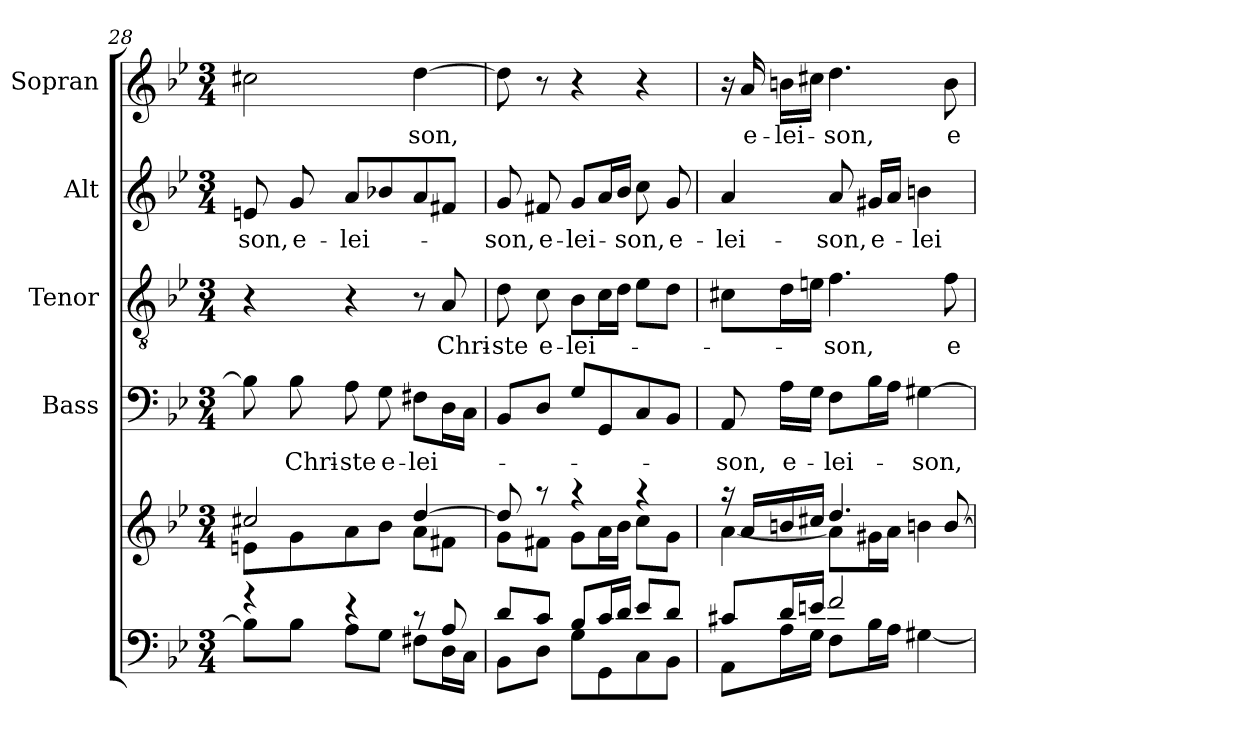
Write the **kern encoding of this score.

**kern	**kern	**kern	**text	**kern	**text	**kern	**text	**kern	**text
*part5	*part5	*part4	*part4	*part3	*part3	*part2	*part2	*part1	*part1
*staff6	*staff5	*staff4	*staff4	*staff3	*staff3	*staff2	*staff2	*staff1	*staff1
*	*	*I"Bass	*	*I"Tenor	*	*I"Alt	*	*I"Sopran	*
*	*	*I'B.	*	*I'T.	*	*I'A.	*	*I'S.	*
*clefF4	*clefG2	*clefF4	*	*clefGv2	*	*clefG2	*	*clefG2	*
*k[b-e-]	*k[b-e-]	*k[b-e-]	*	*k[b-e-]	*	*k[b-e-]	*	*k[b-e-]	*
*B-:	*B-:	*B-:	*	*B-:	*	*B-:	*	*B-:	*
*M3/4	*M3/4	*M3/4	*	*M3/4	*	*M3/4	*	*M3/4	*
=28	=28	=28	=28	=28	=28	=28	=28	=28	=28
*^	*^	*	*	*	*	*	*	*	*
!	!	!	!	!	!	!	!	!	!LO:LY:b	!	!
4rf	8B-\L]	2cc#X/	8en\L	8B-\]	.	4r	.	8en/	-son,	2cc#X\	.
!	!	!	!	!	!LO:LY:b	!	!	!	!LO:LY:b	!	!
.	8B-\J	.	8g\	8B-\	Chri-	.	.	8g/	e-	.	.
!	!	!	!	!	!LO:LY:b	!	!	!	!LO:LY:b	!	!
4re	8A\L	.	8a\	8A\	-ste	4r	.	8a/L	-lei-	.	.
!	!	!	!	!	!LO:LY:b	!	!	!	!	!	!
.	8G\J	.	8b-\J	8G\	e-	.	.	8b-X/	.	.	.
!	!	!	!	!	!LO:LY:b	!	!	!	!	!	!LO:LY:b
8rc	8F#X\L	[>4dd/	8a\L	8F#X\L	-lei-	8r	.	8a/	.	[4dd\	-son,
!	!	!	!	!	!	!	!LO:LY:b	!	!	!	!
8A/	16D\L	.	8f#X\J	16D\L	.	8A/	Chri-	8f#X/J	.	.	.
.	16C\JJ	.	.	16C\JJ	.	.	.	.	.	.	.
=29	=29	=29	=29	=29	=29	=29	=29	=29	=29	=29	=29
!	!	!	!	!	!	!	!LO:LY:b	!	!LO:LY:b	!	!
8d/L	8BB-\L	8dd/]	8g\L	8BB-/L	.	8d\	-ste	8g/	-son,	8dd\]	.
!	!	!	!	!	!	!	!LO:LY:b	!	!LO:LY:b	!	!
8c/J	8D\J	8rgg	8f#X\J	8D/J	.	8c\	e-	8f#X/	e-	8r	.
!	!	!	!	!	!	!	!LO:LY:b	!	!LO:LY:b	!	!
8B-/L	8G\L	4rgg	8g\L	8G/L	.	8B-\L	-lei-	8g/L	-lei-	4r	.
16c/L	8GG\	.	16a\L	8GG/	.	16c\L	.	16a/L	.	.	.
16d/JJ	.	.	16b-\JJ	.	.	16d\JJ	.	16b-/JJ	.	.	.
!	!	!	!	!	!	!	!	!	!LO:LY:b	!	!
8e-/L	8C\	4raa	8cc\L	8C/	.	8e-\L	.	8cc\	-son,	4r	.
!	!	!	!	!	!	!	!	!	!LO:LY:b	!	!
8d/J	8BB-\J	.	8g\J	8BB-/J	.	8d\J	.	8g/	e-	.	.
=30	=30	=30	=30	=30	=30	=30	=30	=30	=30	=30	=30
!	!	!	!	!	!LO:LY:b	!	!	!	!LO:LY:b	!	!
8c#X/L	8AA\L	16rgg	[<4a\	8AA/	-son,	8c#X\L	.	4a/	-lei-	16r	.
!	!	!	!	!	!	!	!	!	!	!	!LO:LY:b
.	.	16a/LL	.	.	.	.	.	.	.	16a/	e-
!	!	!	!	!	!LO:LY:b	!	!	!	!	!	!LO:LY:b
16d/L	16A\L	16bn/	.	16A\LL	e-	16d\L	.	.	.	16bn\LL	-lei-
16en/JJ	16G\JJ	16cc#X/JJ	.	16G\JJ	.	16en\JJ	.	.	.	16cc#X\JJ	.
!	!	!	!	!	!LO:LY:b	!	!LO:LY:b	!	!LO:LY:b	!	!LO:LY:b
2f/	8F\L	4.dd/	8a\L]	8F\L	-lei-	4.f\	-son,	8a/	-son,	4.dd\	-son,
!	!	!	!	!	!	!	!	!	!LO:LY:b	!	!
.	16B-\L	.	16g#X\L	16B-\L	.	.	.	16g#X/LL	e-	.	.
.	16A\JJ	.	16a\JJ	16A\JJ	.	.	.	16a/JJ	.	.	.
!	!	!	!	!	!LO:LY:b	!	!	!	!LO:LY:b	!	!
.	[<4G#X\	.	4bn\	[4G#X\	-son,	.	.	4bn\	-lei-	.	.
!	!	!	!	!	!	!	!LO:LY:b	!	!	!	!LO:LY:b
.	.	[>8b/	.	.	.	8f\	e-	.	.	8b\	e-
*v	*v	*	*	*	*	*	*	*	*	*	*
*	*v	*v	*	*	*	*	*	*	*	*
=	=	=	=	=	=	=	=	=	=
*-	*-	*-	*-	*-	*-	*-	*-	*-	*-
